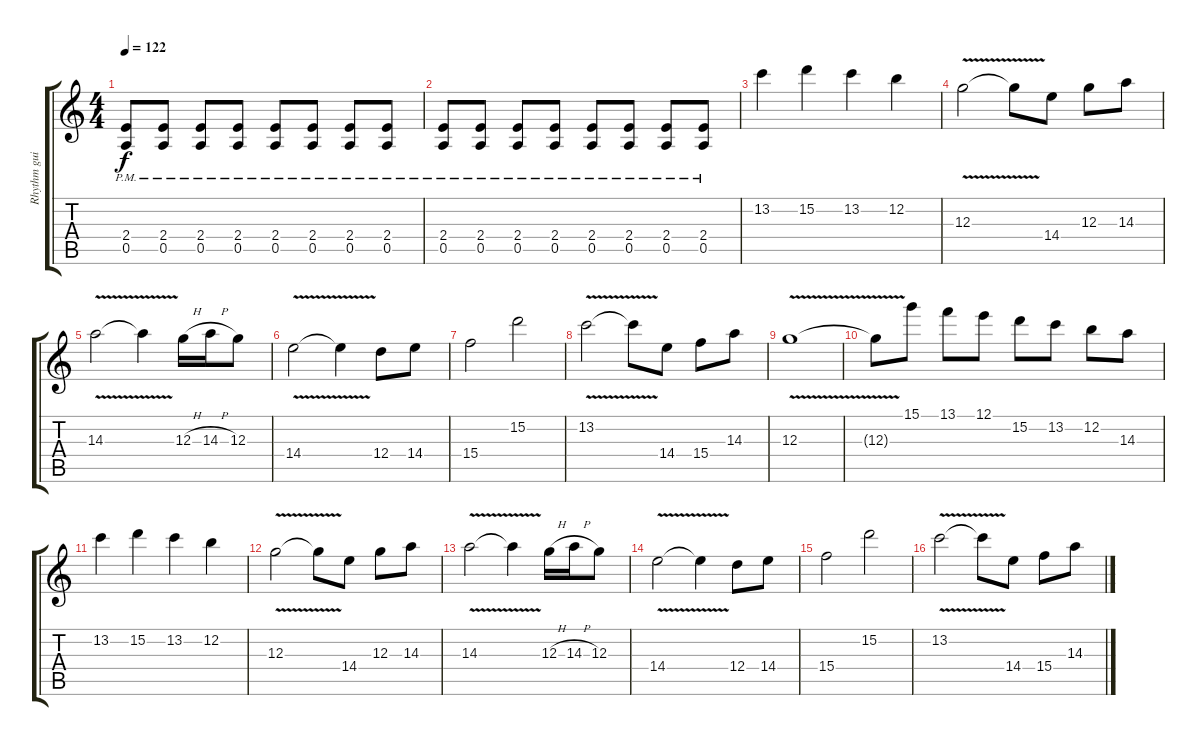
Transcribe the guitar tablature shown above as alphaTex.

\track ("Rhythm guitar" "Rhythm gui") {instrument overdrivenguitar}
\staff {score tabs}
\tuning (E4 B3 G3 D3 A2 E2) {hide}
\ts (4 4)
\tempo 122
\clef g2
\ks c
(2.4{pm} 0.5{pm}).8{dy f} (2.4{pm} 0.5{pm}).8 (2.4{pm} 0.5{pm}).8 (2.4{pm} 0.5{pm}).8 (2.4{pm} 0.5{pm}).8 (2.4{pm} 0.5{pm}).8 (2.4{pm} 0.5{pm}).8 (2.4{pm} 0.5{pm}).8 |
(2.4{pm} 0.5{pm}).8 (2.4{pm} 0.5{pm}).8 (2.4{pm} 0.5{pm}).8 (2.4{pm} 0.5{pm}).8 (2.4{pm} 0.5{pm}).8 (2.4{pm} 0.5{pm}).8 (2.4{pm} 0.5{pm}).8 (2.4{pm} 0.5{pm}).8 |
13.2.4{volume 14 balance 8} 15.2.4 13.2.4 12.2.4 |
12.3{v}.2 12.3{t}.8 14.4.8 12.3.8 14.3.8 |
14.3{v}.2 14.3{t}.4 12.3{h}.16 14.3{h}.16 12.3.8 |
14.4{v}.2 14.4{t}.4 12.4.8 14.4.8 |
15.4.2 15.2.2 |
13.2{v}.2 13.2{t}.8 14.4.8 15.4.8 14.3.8 |
12.3{v}.1 |
12.3{t}.8 15.1.8 13.1.8 12.1.8 15.2.8 13.2.8 12.2.8 14.3.8 |
13.2.4{volume 14 balance 4} 15.2.4 13.2.4 12.2.4 |
12.3{v}.2 12.3{t}.8 14.4.8 12.3.8 14.3.8 |
14.3{v}.2 14.3{t}.4 12.3{h}.16 14.3{h}.16 12.3.8 |
14.4{v}.2 14.4{t}.4 12.4.8 14.4.8 |
15.4.2 15.2.2 |
13.2{v}.2 13.2{t}.8 14.4.8 15.4.8 14.3.8
